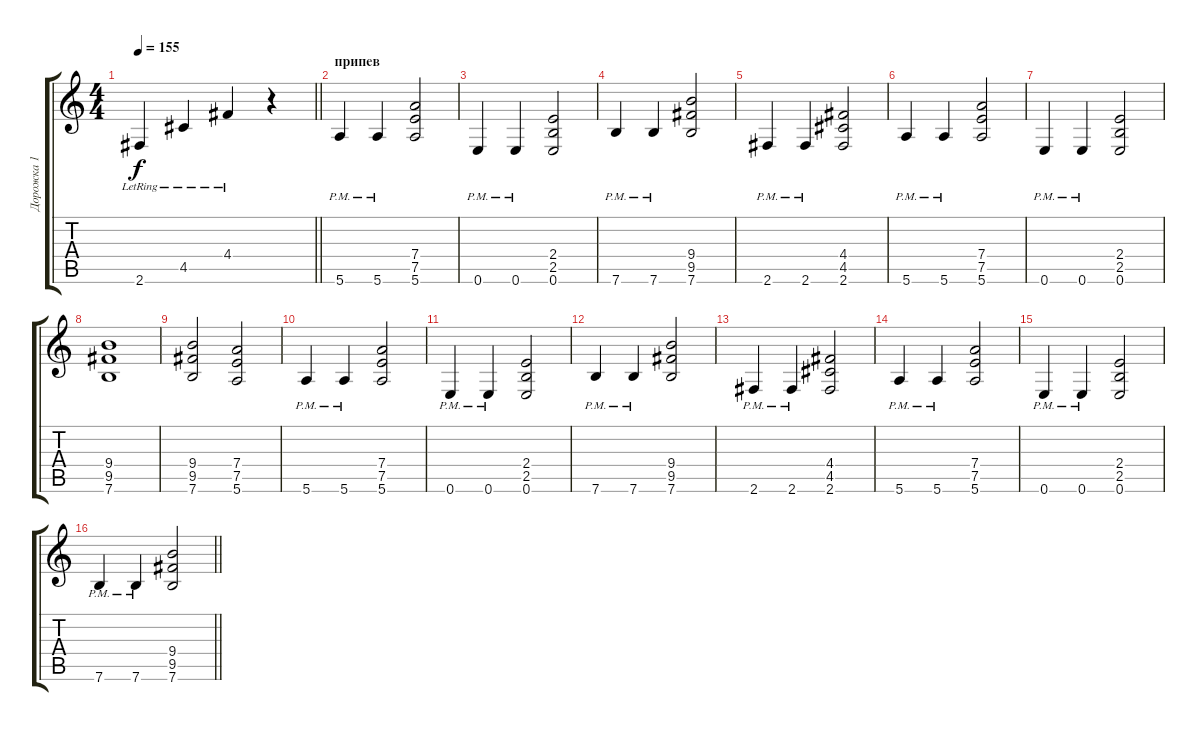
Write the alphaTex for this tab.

\track ("Дорожка 1" "Дорожка 1") {instrument acousticguitarnylon}
\staff {score tabs}
\tuning (E4 B3 G3 D3 A2 E2) {hide}
\ts (4 4)
\tempo 155
\clef g2
\barLineRight lightlight
\ks c
2.6{lr}.4{dy f} 4.5{lr}.4 4.4{lr}.4 r.4 |
\section ("" "припев")
5.6{pm}.4{volume 16 instrument distortionguitar} 5.6{pm}.4 (7.4 7.5 5.6).2 |
0.6{pm}.4 0.6{pm}.4 (2.4 2.5 0.6).2 |
7.6{pm}.4 7.6{pm}.4 (9.4 9.5 7.6).2 |
2.6{pm}.4 2.6{pm}.4 (4.4 4.5 2.6).2 |
5.6{pm}.4{volume 16 instrument distortionguitar} 5.6{pm}.4 (7.4 7.5 5.6).2 |
0.6{pm}.4 0.6{pm}.4 (2.4 2.5 0.6).2 |
(9.4 9.5 7.6).1 |
(9.4 9.5 7.6).2 (7.4 7.5 5.6).2 |
5.6{pm}.4{volume 16 instrument distortionguitar} 5.6{pm}.4 (7.4 7.5 5.6).2 |
0.6{pm}.4 0.6{pm}.4 (2.4 2.5 0.6).2 |
7.6{pm}.4 7.6{pm}.4 (9.4 9.5 7.6).2 |
2.6{pm}.4 2.6{pm}.4 (4.4 4.5 2.6).2 |
5.6{pm}.4{volume 16 instrument distortionguitar} 5.6{pm}.4 (7.4 7.5 5.6).2 |
0.6{pm}.4 0.6{pm}.4 (2.4 2.5 0.6).2 |
\barLineRight lightlight
7.6{pm}.4 7.6{pm}.4 (9.4 9.5 7.6).2
